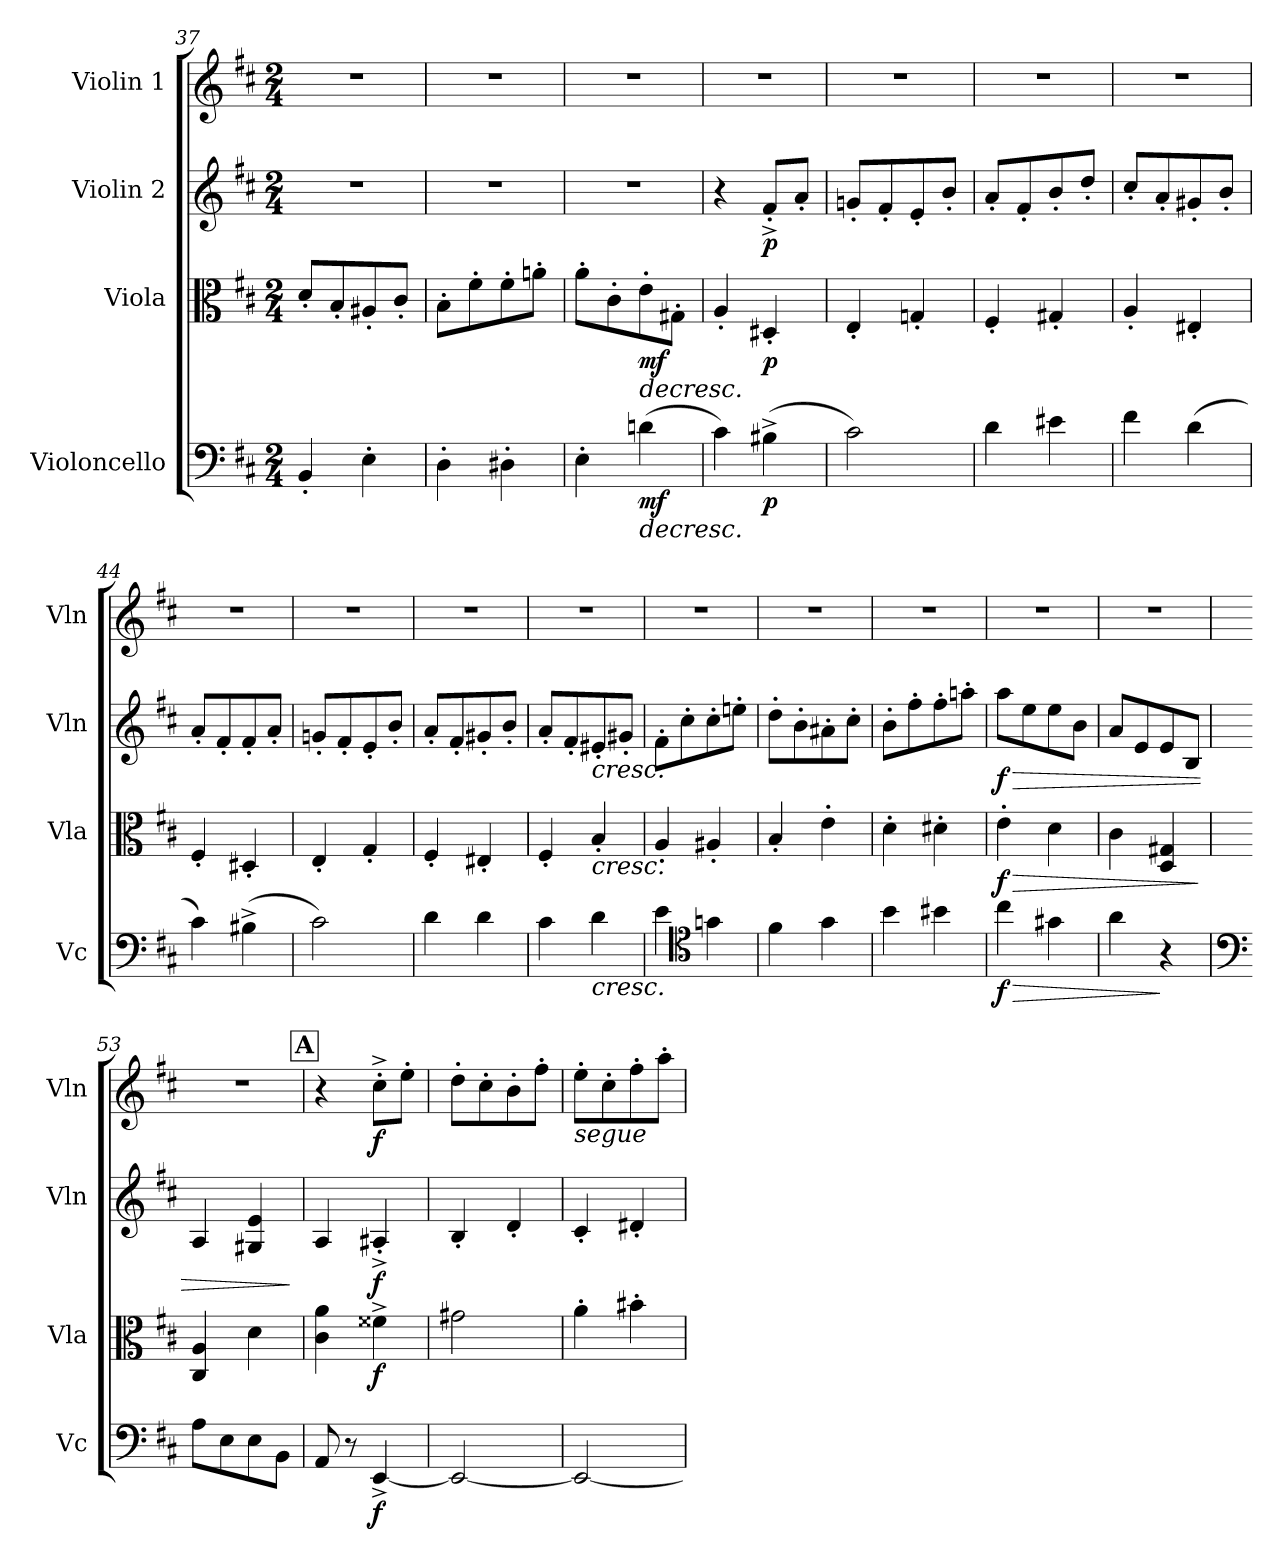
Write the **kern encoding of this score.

**kern	**dynam	**kern	**dynam	**kern	**dynam	**kern	**dynam
*part4	*part4	*part3	*part3	*part2	*part2	*part1	*part1
*staff4	*staff4	*staff3	*staff3	*staff2	*staff2	*staff1	*staff1
*I"Violoncello	*	*I"Viola	*	*I"Violin 2	*	*I"Violin 1	*
*I'Vc	*	*I'Vla	*	*I'Vln	*	*I'Vln	*
*clefF4	*	*clefC3	*	*clefG2	*	*clefG2	*
*k[f#c#]	*	*k[f#c#]	*	*k[f#c#]	*	*k[f#c#]	*
*M2/4	*	*M2/4	*	*M2/4	*	*M2/4	*
=37	=37	=37	=37	=37	=37	=37	=37
4BB'/	.	8d'/L	.	2r	.	2r	.
.	.	8B'/	.	.	.	.	.
4E'\	.	8A#X'/	.	.	.	.	.
.	.	8c#'/J	.	.	.	.	.
=38	=38	=38	=38	=38	=38	=38	=38
4D'\	.	8B'\L	.	2r	.	2r	.
.	.	8f#'\	.	.	.	.	.
4D#X'\	.	8f#'\	.	.	.	.	.
.	.	8an'\J	.	.	.	.	.
=39	=39	=39	=39	=39	=39	=39	=39
4E'\	.	8a'\L	.	2r	.	2r	.
.	.	8c#'\	.	.	.	.	.
!	!LO:HP:b	!	!LO:HP:b	!	!	!	!
!	!LO:DY:n=1:b	!	!LO:DY:n=1:b	!	!	!	!
(4dn\	> mf	8e'\	> mf	.	.	.	.
.	.	8G#X'\J	.	.	.	.	.
=40	=40	=40	=40	=40	=40	=40	=40
4c#\)	.	4A'/	.	4r	.	2r	.
!	!LO:DY:b	!	!LO:DY:b	!	!LO:DY:b	!	!
(4B#X^\	p	4D#X'/	p	8f#'^>/L	p	.	.
.	.	.	.	8a'/J	.	.	.
=41	=41	=41	=41	=41	=41	=41	=41
2c#\)	.	4E'/	.	8gn'/L	.	2r	.
.	.	.	.	8f#'/	.	.	.
.	.	4Gn'/	.	8e'/	.	.	.
.	.	.	.	8b'/J	.	.	.
=42	=42	=42	=42	=42	=42	=42	=42
4d\	.	4F#'/	.	8a'/L	.	2r	.
.	.	.	.	8f#'/	.	.	.
4e#X\	.	4G#X'/	.	8b'/	.	.	.
.	.	.	.	8dd'/J	.	.	.
=43	=43	=43	=43	=43	=43	=43	=43
4f#\	.	4A'/	.	8cc#'/L	.	2r	.
.	.	.	.	8a'/	.	.	.
(4d\	.	4E#X'/	.	8g#X'/	.	.	.
.	.	.	.	8b'/J	.	.	.
!!LO:LB:g=z
=44	=44	=44	=44	=44	=44	=44	=44
4c#\)	.	4F#'/	.	8a'/L	.	2r	.
.	.	.	.	8f#'/	.	.	.
(4B#X^\	.	4D#X'/	.	8f#'/	.	.	.
.	.	.	.	8a'/J	.	.	.
!!LO:PB:g=z
=45	=45	=45	=45	=45	=45	=45	=45
2c#\)	.	4E'/	.	8gn'/L	.	2r	.
.	.	.	.	8f#'/	.	.	.
.	.	4G'/	.	8e'/	.	.	.
.	.	.	.	8b'/J	.	.	.
=46	=46	=46	=46	=46	=46	=46	=46
4d\	.	4F#'/	.	8a'/L	.	2r	.
.	.	.	.	8f#'/	.	.	.
4d\	.	4E#X'/	.	8g#X'/	.	.	.
.	.	.	.	8b'/J	.	.	.
=47	=47	=47	=47	=47	=47	=47	=47
4c#\	.	4F#'/	.	8a'/L	.	2r	.
.	.	.	.	8f#'/	.	.	.
!	!	!	!	!LO:TX:b:i:t=cresc.	!	!	!
!	!	!LO:TX:b:i:t=cresc.	!	!	!	!	!
!LO:TX:b:i:t=cresc.	!	!	!	!	!	!	!
4d\	.	4B'/	.	8e#X'/	.	.	.
.	.	.	.	8g#X'/J	.	.	.
=48	=48	=48	=48	=48	=48	=48	=48
4e\	.	4A'/	.	8f#'\L	.	2r	.
.	.	.	.	8cc#'\	.	.	.
*clefC4	*	*	*	*	*	*	*
4gn\	.	4A#X'/	.	8cc#'\	.	.	.
.	.	.	.	8een'\J	.	.	.
=49	=49	=49	=49	=49	=49	=49	=49
4f#\	.	4B'/	.	8dd'\L	.	2r	.
.	.	.	.	8b'\	.	.	.
4g\	.	4e'\	.	8a#X'\	.	.	.
.	.	.	.	8cc#'\J	.	.	.
=50	=50	=50	=50	=50	=50	=50	=50
4b\	.	4d'\	.	8b'\L	.	2r	.
.	.	.	.	8ff#'\	.	.	.
4b#X\	.	4d#X'\	.	8ff#'\	.	.	.
.	.	.	.	8aan'\J	.	.	.
=51	=51	=51	=51	=51	=51	=51	=51
!	!LO:HP:b	!	!LO:HP:b	!	!LO:HP:b	!	!
!	!LO:DY:n=1:b	!	!LO:DY:n=1:b	!	!LO:DY:n=1:b	!	!
4cc#\	> f	4e'\	> f	8aa\L	> f	2r	.
.	.	.	.	8ee\	.	.	.
4g#X\	.	4d\	.	8ee\	.	.	.
.	.	.	.	8b\J	.	.	.
=52	=52	=52	=52	=52	=52	=52	=52
4a\	.	4c#\	.	8a/L	.	2r	.
.	.	.	.	8e/	.	.	.
4r	]	4D/ 4G#X/	.	8e/	.	.	.
.	.	.	.	8B/J	.	.	.
.	.	.	]	.	.	.	.
=53	=53	=53	=53	=53	=53	=53	=53
*clefF4	*	*	*	*	*	*	*
8A\L	.	4C#/ 4A/	.	4A/	.	2r	.
8E\	.	.	.	.	.	.	.
8E\	.	4d\	.	4G#X/ 4e/	.	.	.
8BB\J	.	.	.	.	.	.	.
.	]	.	]	.	]	.	.
!!LO:REH:place=s1:a:B:cj:fs=14:t=A
=54	=54	=54	=54	=54	=54	=54	=54
8AA/	.	4c#\ 4a\	.	4A/	.	4r	.
8r	.	.	.	.	.	.	.
!	!LO:DY:b	!	!LO:DY:b	!	!LO:DY:b	!	!LO:DY:b
[4EE^>/	f	4f##X^\	f	4A#X'^>/	f	8cc#'^>\L	f
.	.	.	.	.	.	8ee'\J	.
!!LO:LB:g=z
=55	=55	=55	=55	=55	=55	=55	=55
2EE/_	.	2g#X\	.	4B'/	.	8dd'\L	.
.	.	.	.	.	.	8cc#'\	.
.	.	.	.	4d'/	.	8b'\	.
.	.	.	.	.	.	8ff#'\J	.
!!LO:PB:g=z
=56	=56	=56	=56	=56	=56	=56	=56
!	!	!	!	!	!	!LO:TX:b:i:t=segue	!
2EE/_	.	4a'\	.	4c#'/	.	8ee'\L	.
.	.	.	.	.	.	8cc#'\	.
.	.	4b#X'\	.	4d#X'/	.	8ff#'\	.
.	.	.	.	.	.	8aa'\J	.
=	=	=	=	=	=	=	=
*-	*-	*-	*-	*-	*-	*-	*-
